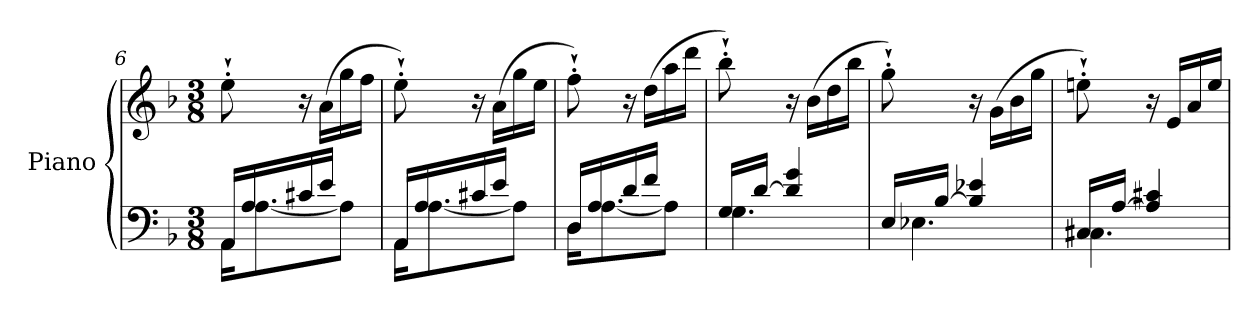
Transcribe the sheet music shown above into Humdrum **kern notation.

**kern	**kern	**dynam
*part1	*part1	*part1
*staff2	*staff1	*staff1/2
*I"Piano	*	*
*I'Pno	*	*
*clefF4	*clefG2	*
*k[b-]	*k[b-]	*
*M3/8	*M3/8	*
=6	=6	=6
*^	*	*
16AA/LL	16AA\KL	8ee'`\	.
16A/	[8.A\	.	.
16c#X/	.	16r	.
16e/JJ	.	(>16a\LL	.
8ryy	8A\J]	16gg\	.
.	.	16ff\JJ	.
=7	=7	=7	=7
16AA/LL	16AA\KL	8ee'`\)	.
16A/	[8.A\	.	.
16c#X/	.	16r	.
16e/JJ	.	(>16a\LL	.
8ryy	8A\J]	16gg\	.
.	.	16ee\JJ	.
=8	=8	=8	=8
16D/LL	16D\KL	8ff'`\)	.
16A/	[8.A\	.	.
16d/	.	16r	.
16f/JJ	.	(>16dd\LL	.
8ryy	8A\J]	16aa\	.
.	.	16ddd\JJ	.
!!LO:LB:g=z
=9	=9	=9	=9
!	!	!	!LO:DY:b
16G/LL	4.G\	8bb-'`\)	other-dynamics
[16d/JJ	.	.	.
4d/] 4g/	.	16r	.
.	.	(>16b-\LL	.
.	.	16dd\	.
.	.	16bb-\JJ	.
!!LO:LB:g=z
=10	=10	=10	=10
16E/LL	4.E-X\	8gg'`\)	.
[16B-/JJ	.	.	.
4B-/] 4e-X/	.	16r	.
.	.	(>16g\LL	.
.	.	16b-\	.
.	.	16gg\JJ	.
=11	=11	=11	=11
!	!	!	!LO:DY:b
16C#X/LL	4.C#\	8een'`\)	other-dynamics
[16A/JJ	.	.	.
4A/] 4c#X/	.	16r	.
.	.	16e/LL	.
.	.	16a/	.
.	.	16ee/JJ	.
*v	*v	*	*
=	=	=
*-	*-	*-
